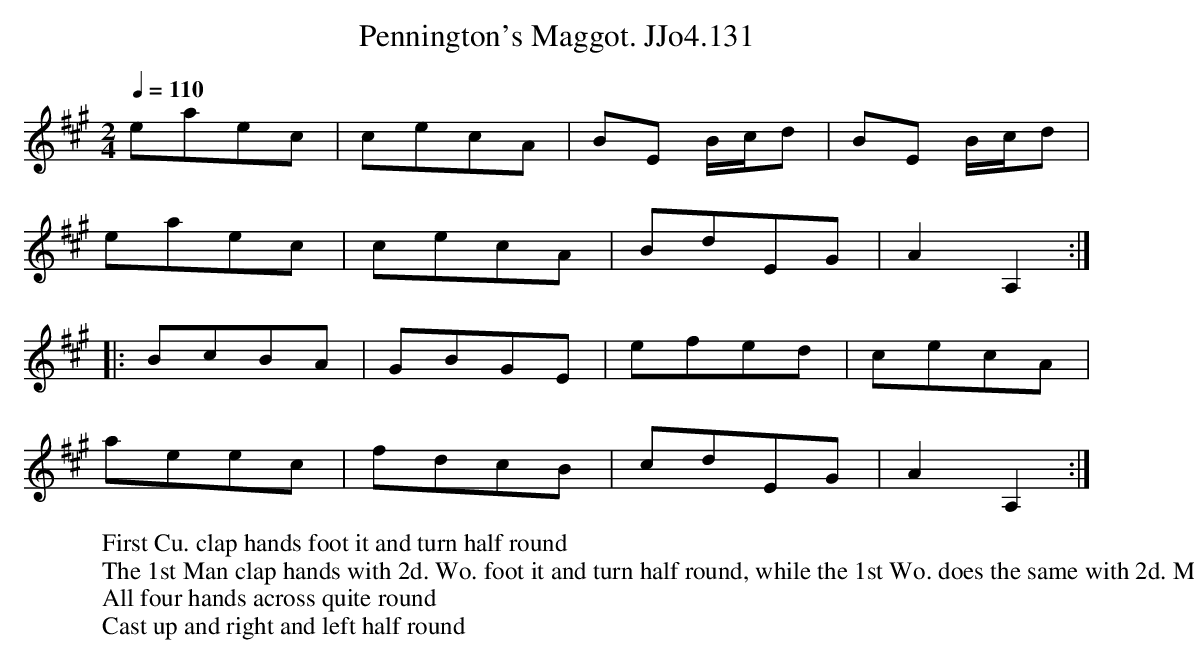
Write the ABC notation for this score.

X:1
T:Pennington's Maggot. JJo4.131
M:2/4
Q:1/4=110
L:1/8
K:A
eaec | cecA | BE B/c/d | BE B/c/d |
eaec | cecA | BdEG | A2A,2 :|
|: BcBA | GBGE | efed | cecA |
aeec | fdcB | cdEG | A2A,2 :|
W:First Cu. clap hands foot it and turn half round
W:The 1st Man clap hands with 2d. Wo. foot it and turn half round, while the 1st Wo. does the same with 2d. Man
W:All four hands across quite round
W:Cast up and right and left half round
